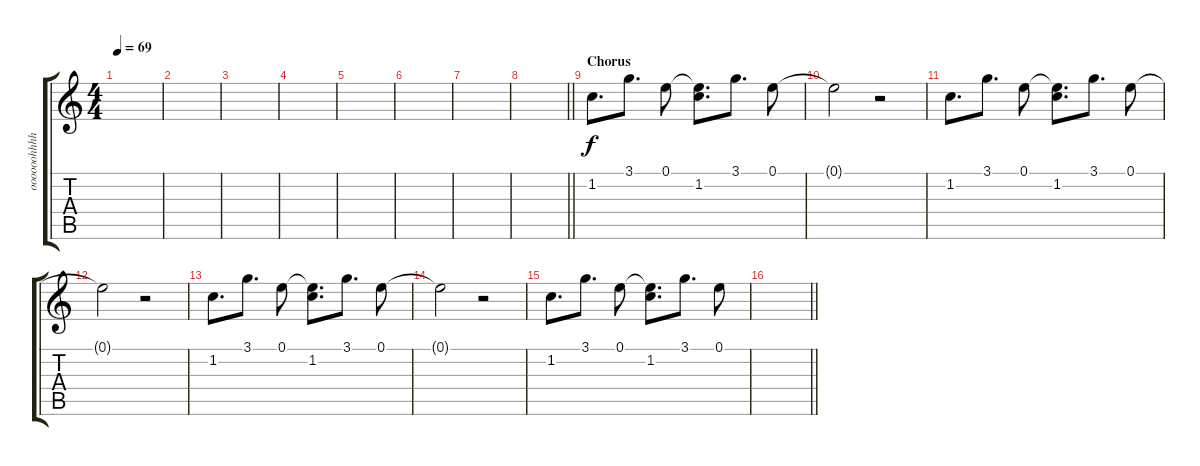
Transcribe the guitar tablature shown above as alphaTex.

\track ("oooooohhhhhaaaaawwwwwwwwwhhhhaaaa" "oooooohhhh") {instrument electricguitarclean}
\staff {score tabs}
\tuning (E4 B3 G3 D3 A2 E2) {hide}
\ts (4 4)
\tempo 69
\clef g2
\ks c
|
|
|
|
|
|
|
\barLineRight lightlight
|
\section ("" "Chorus")
1.2.8{d} 3.1.8{d} 0.1.8 (0.1{t} 1.2).8{d} 3.1.8{d} 0.1.8 |
0.1{t}.2 r.2 |
1.2.8{d} 3.1.8{d} 0.1.8 (0.1{t} 1.2).8{d} 3.1.8{d} 0.1.8 |
0.1{t}.2 r.2 |
1.2.8{d} 3.1.8{d} 0.1.8 (0.1{t} 1.2).8{d} 3.1.8{d} 0.1.8 |
0.1{t}.2 r.2 |
1.2.8{d} 3.1.8{d} 0.1.8 (0.1{t} 1.2).8{d} 3.1.8{d} 0.1.8 |
\barLineRight lightlight
